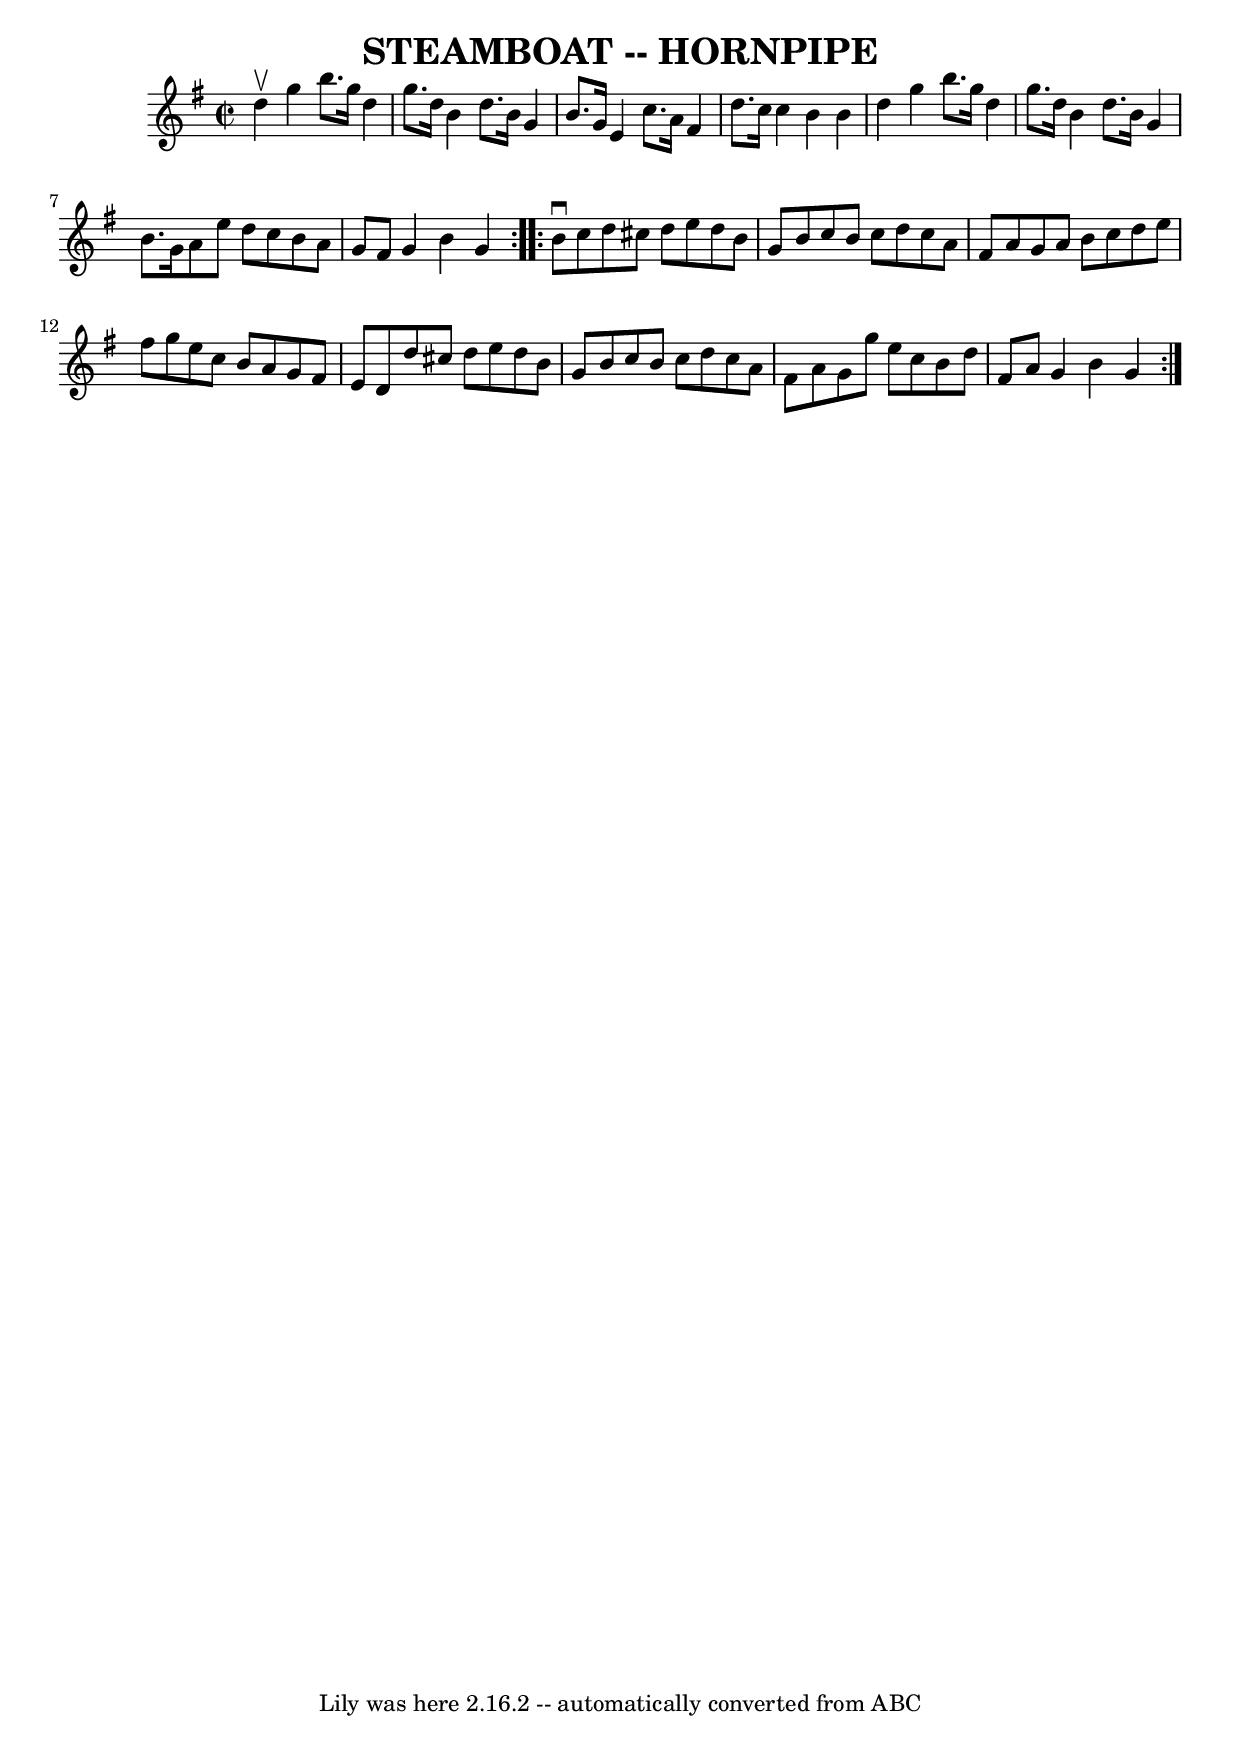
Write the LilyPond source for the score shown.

\version "2.7.40"
\include "Mammoth.ily"
\header {
	%% book = "Ryan's Mammoth Collection of Fiddle Tunes"
	crossRefNumber = "1"
	footnotes = ""
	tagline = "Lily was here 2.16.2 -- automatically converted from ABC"
	title = "STEAMBOAT -- HORNPIPE"
}
voicedefault =  {


\repeat volta 2 {
\override Staff.TimeSignature #'style = #'C
 \time 2/2 \key g \major d''4^\upbow       |
 g''4 b''8. g''16 
 d''4 g''8. d''16    |
 b'4 d''8. b'16 g'4 b'8.    
g'16    |
 e'4 c''8. a'16 fis'4 d''8. c''16    |
  
 c''4 b'4 b'4 d''4    |
     |
 g''4 b''8. g''16   
 d''4 g''8. d''16    |
 b'4 d''8. b'16 g'4 b'8.    
g'16    |
 a'8 e''8 d''8 c''8 b'8 a'8 g'8 fis'8    
|
 g'4 b'4 g'4    }     \repeat volta 2 { b'8^\downbow c''8  
      |
 d''8 cis''8 d''8 e''8 d''8 b'8 g'8 b'8    
|
 c''8 b'8 c''8 d''8 c''8 a'8 fis'8 a'8    
|
 g'8 a'8 b'8 c''8 d''8 e''8 fis''8 g''8    
|
 e''8 c''8 b'8 a'8 g'8 fis'8 e'8 d'8    |
 
    |
 d''8 cis''8 d''8 e''8 d''8 b'8 g'8 b'8    
|
 c''8 b'8 c''8 d''8 c''8 a'8 fis'8 a'8    
|
 g'8 g''8 e''8 c''8 b'8 d''8 fis'8 a'8    
|
 g'4 b'4 g'4    }   
}

\score{
    <<

	\context Staff="default"
	{
	    \voicedefault 
	}

    >>
	\layout {
	}
	\midi {}
}
